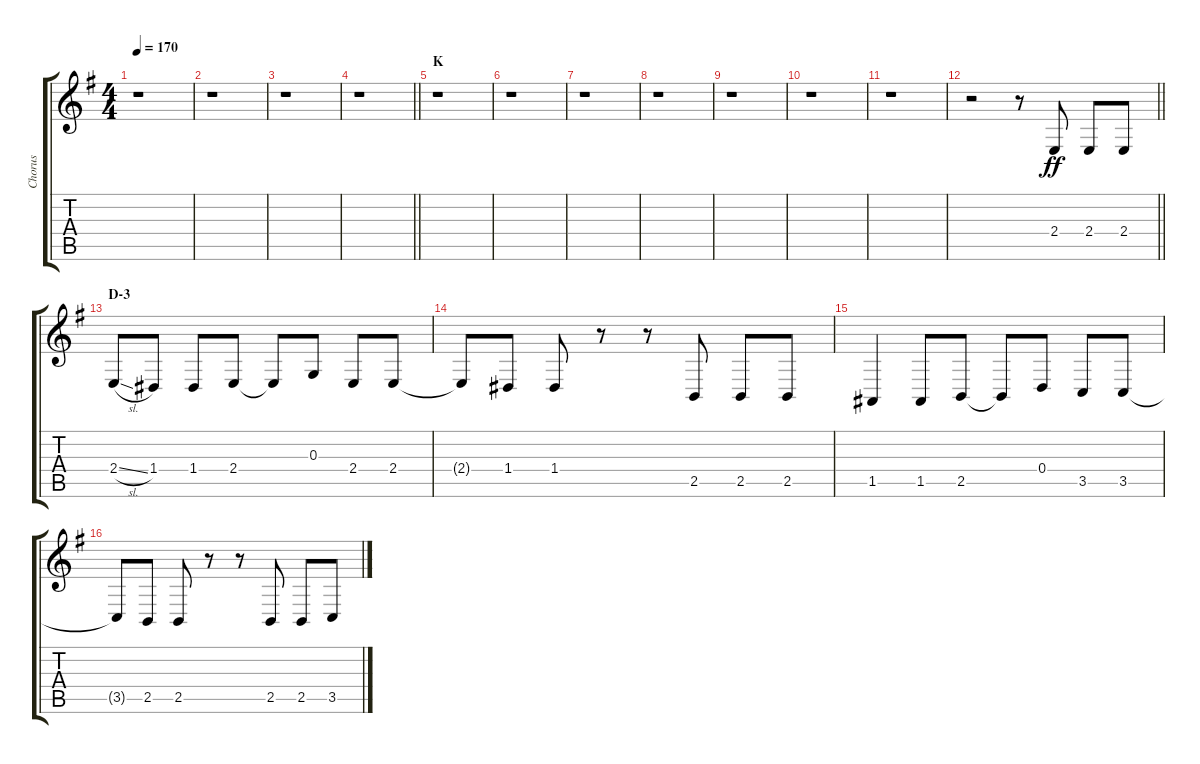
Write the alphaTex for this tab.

\track ("Chorus" "Chorus") {instrument voiceoohs}
\staff {score tabs}
\tuning (E4 B3 G3 D3 A2 E2) {hide}
\ts (4 4)
\tempo 170
\clef g2
\ks g
r.1{dy ff} |
r.1 |
r.1 |
\barLineRight lightlight
r.1 |
\section ("" "K")
r.1 |
r.1 |
r.1 |
r.1 |
r.1 |
r.1 |
r.1 |
\barLineRight lightlight
r.2 r.8 2.4.8 2.4.8 2.4.8 |
\section ("" "D-3")
2.4{sl}.8 1.4.8 1.4.8 2.4.8 2.4{t}.8 0.3.8 2.4.8 2.4.8 |
2.4{t}.8 1.4.8 1.4.8 r.8 r.8 2.5.8 2.5.8 2.5.8 |
1.5.4 1.5.8 2.5.8 2.5{t}.8 0.4.8 3.5.8 3.5.8 |
3.5{t}.8 2.5.8 2.5.8 r.8 r.8 2.5.8 2.5.8 3.5.8
